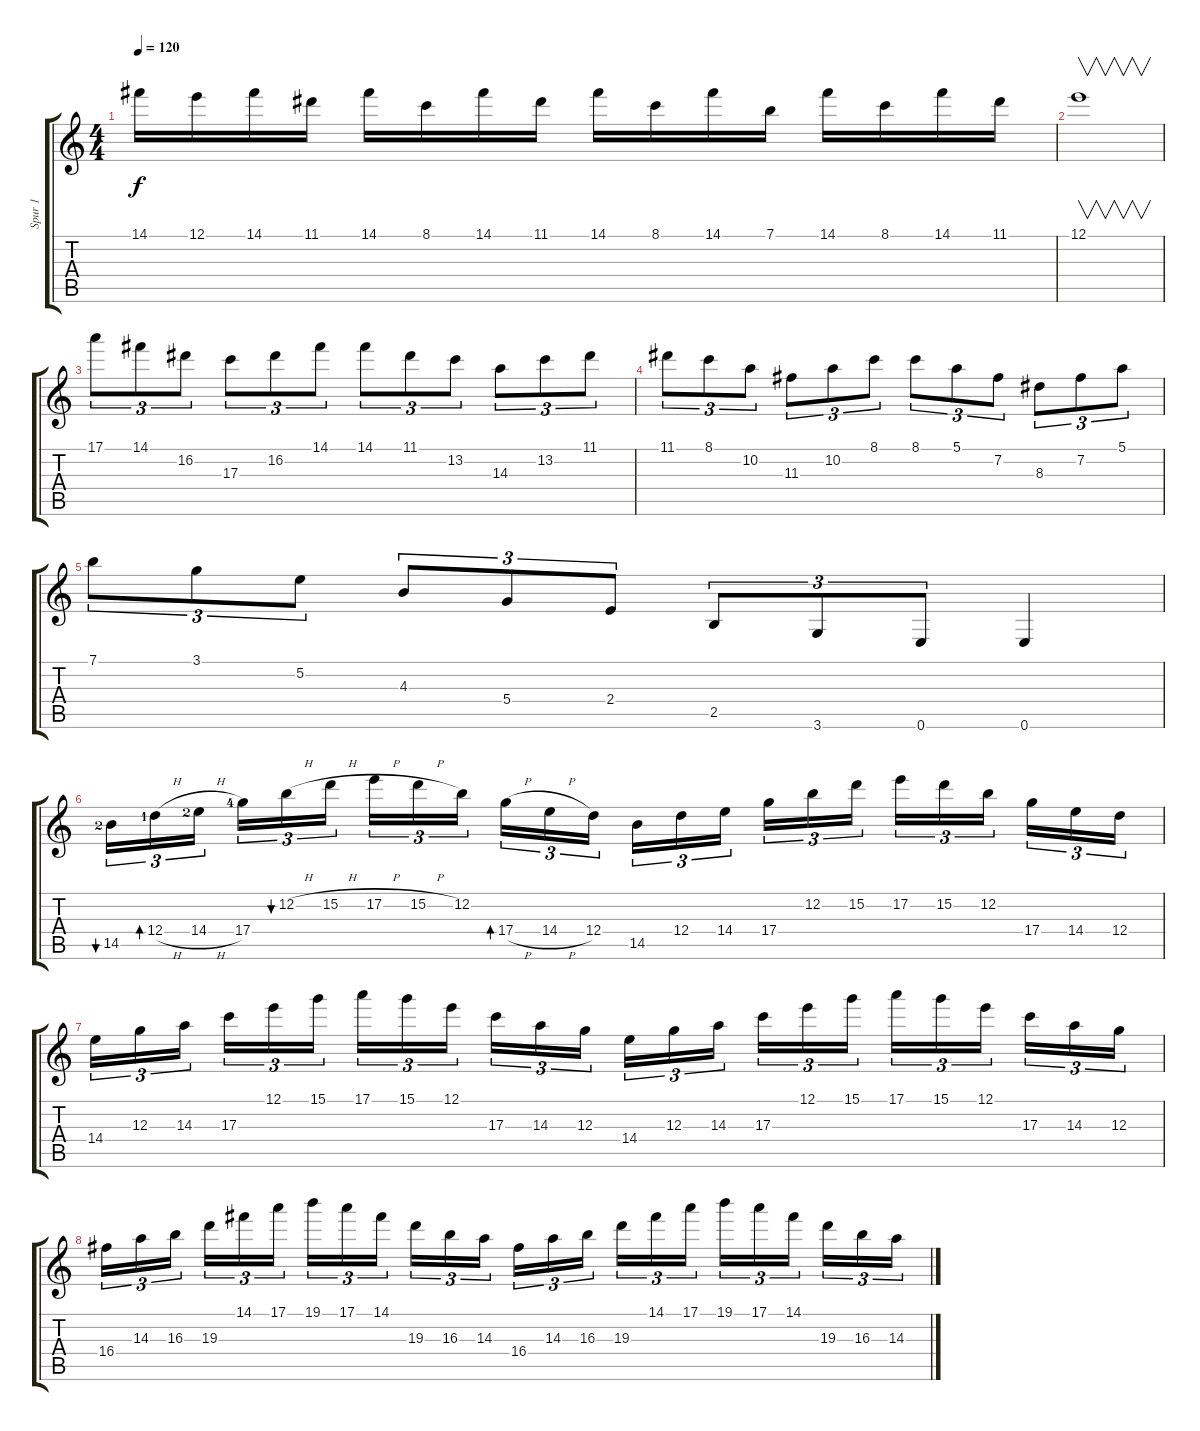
\track ("Spur 1" "Spur 1") {instrument overdrivenguitar}
\staff {score tabs}
\tuning (E4 B3 G3 D3 A2 E2) {hide}
\ts (4 4)
\tempo 120
\clef g2
\ks c
14.1.16{dy f} 12.1.16 14.1.16 11.1.16 14.1.16 8.1.16 14.1.16 11.1.16 14.1.16 8.1.16 14.1.16 7.1.16 14.1.16 8.1.16 14.1.16 11.1.16 |
12.1.1{v} |
17.1.8{tu (3 2)} 14.1.8{tu (3 2)} 16.2.8{tu (3 2)} 17.3.8{tu (3 2)} 16.2.8{tu (3 2)} 14.1.8{tu (3 2)} 14.1.8{tu (3 2)} 11.1.8{tu (3 2)} 13.2.8{tu (3 2)} 14.3.8{tu (3 2)} 13.2.8{tu (3 2)} 11.1.8{tu (3 2)} |
11.1.8{tu (3 2)} 8.1.8{tu (3 2)} 10.2.8{tu (3 2)} 11.3.8{tu (3 2)} 10.2.8{tu (3 2)} 8.1.8{tu (3 2)} 8.1.8{tu (3 2)} 5.1.8{tu (3 2)} 7.2.8{tu (3 2)} 8.3.8{tu (3 2)} 7.2.8{tu (3 2)} 5.1.8{tu (3 2)} |
7.1.8{tu (3 2)} 3.1.8{tu (3 2)} 5.2.8{tu (3 2)} 4.3.8{tu (3 2)} 5.4.8{tu (3 2)} 2.4.8{tu (3 2)} 2.5.8{tu (3 2)} 3.6.8{tu (3 2)} 0.6.8{tu (3 2)} 0.6.4 |
14.5{lf 3}.16{tu (3 2) bu 60} 12.4{h lf 2}.16{tu (3 2) bd 60} 14.4{h lf 3}.16{tu (3 2) beam splitsecondary} 17.4{lf 5}.16{tu (3 2)} 12.2{h}.16{tu (3 2) bu 60} 15.2{h}.16{tu (3 2)} 17.2{h}.16{tu (3 2)} 15.2{h}.16{tu (3 2)} 12.2.16{tu (3 2) beam splitsecondary} 17.4{h}.16{tu (3 2) bd 60} 14.4{h}.16{tu (3 2)} 12.4.16{tu (3 2)} 14.5.16{tu (3 2)} 12.4.16{tu (3 2)} 14.4.16{tu (3 2) beam splitsecondary} 17.4.16{tu (3 2)} 12.2.16{tu (3 2)} 15.2.16{tu (3 2)} 17.2.16{tu (3 2)} 15.2.16{tu (3 2)} 12.2.16{tu (3 2) beam splitsecondary} 17.4.16{tu (3 2)} 14.4.16{tu (3 2)} 12.4.16{tu (3 2)} |
14.4.16{tu (3 2)} 12.3.16{tu (3 2)} 14.3.16{tu (3 2) beam splitsecondary} 17.3.16{tu (3 2)} 12.1.16{tu (3 2)} 15.1.16{tu (3 2)} 17.1.16{tu (3 2)} 15.1.16{tu (3 2)} 12.1.16{tu (3 2) beam splitsecondary} 17.3.16{tu (3 2)} 14.3.16{tu (3 2)} 12.3.16{tu (3 2)} 14.4.16{tu (3 2)} 12.3.16{tu (3 2)} 14.3.16{tu (3 2) beam splitsecondary} 17.3.16{tu (3 2)} 12.1.16{tu (3 2)} 15.1.16{tu (3 2)} 17.1.16{tu (3 2)} 15.1.16{tu (3 2)} 12.1.16{tu (3 2) beam splitsecondary} 17.3.16{tu (3 2)} 14.3.16{tu (3 2)} 12.3.16{tu (3 2)} |
16.4.16{tu (3 2)} 14.3.16{tu (3 2)} 16.3.16{tu (3 2) beam splitsecondary} 19.3.16{tu (3 2)} 14.1.16{tu (3 2)} 17.1.16{tu (3 2)} 19.1.16{tu (3 2)} 17.1.16{tu (3 2)} 14.1.16{tu (3 2) beam splitsecondary} 19.3.16{tu (3 2)} 16.3.16{tu (3 2)} 14.3.16{tu (3 2)} 16.4.16{tu (3 2)} 14.3.16{tu (3 2)} 16.3.16{tu (3 2) beam splitsecondary} 19.3.16{tu (3 2)} 14.1.16{tu (3 2)} 17.1.16{tu (3 2)} 19.1.16{tu (3 2)} 17.1.16{tu (3 2)} 14.1.16{tu (3 2) beam splitsecondary} 19.3.16{tu (3 2)} 16.3.16{tu (3 2)} 14.3.16{tu (3 2)}
